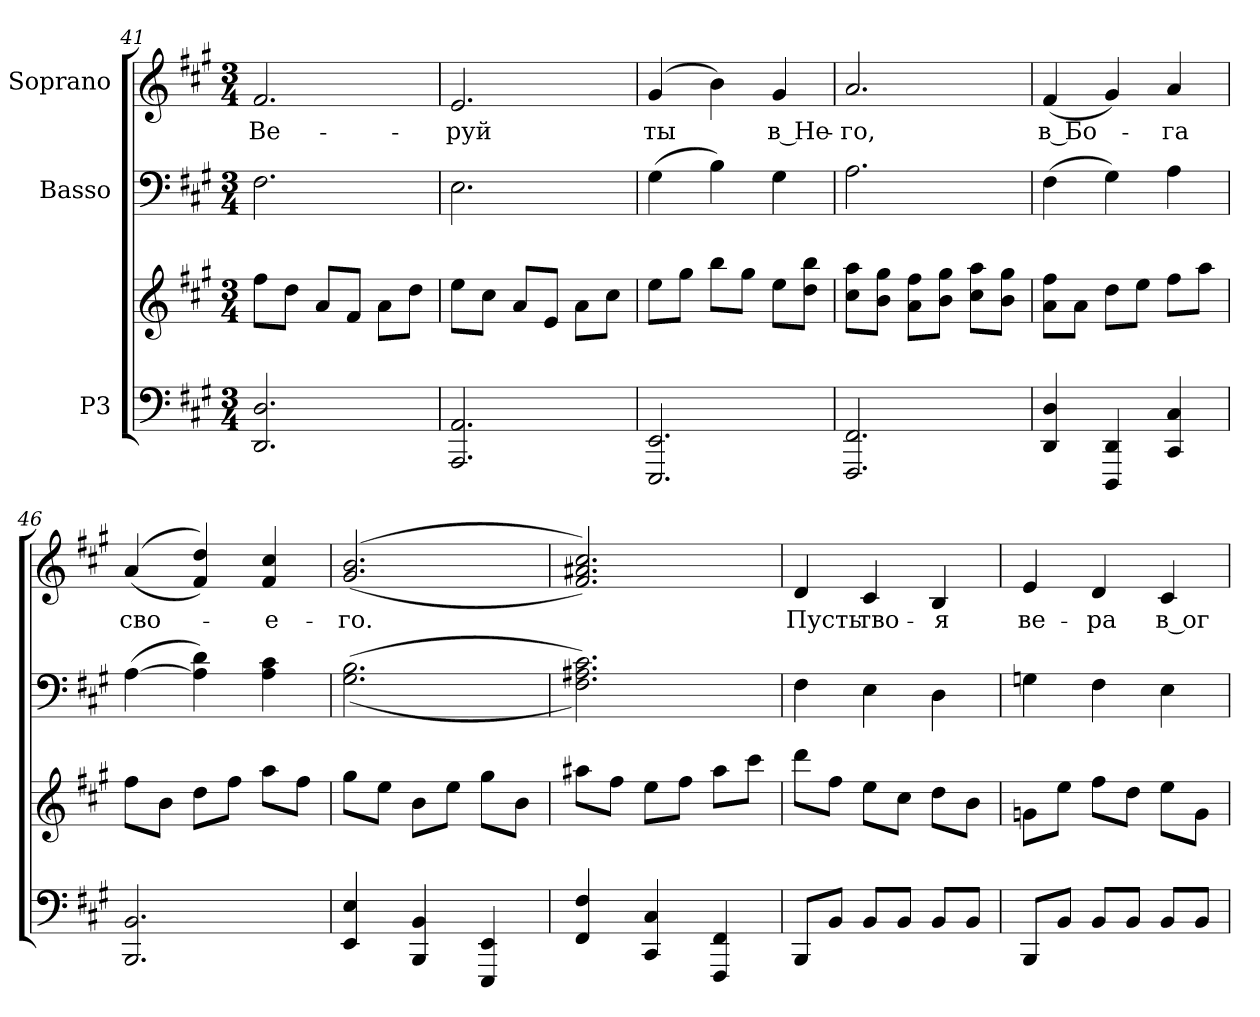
**kern	**kern	**kern	**kern	**text
*part3	*part3	*part2	*part1	*part1
*staff4	*staff3	*staff2	*staff1	*staff1
*I"P3	*	*I"Basso	*I"Soprano	*
*clefF4	*clefG2	*clefF4	*clefG2	*
*k[f#c#g#]	*k[f#c#g#]	*k[f#c#g#]	*k[f#c#g#]	*
*A:	*A:	*A:	*A:	*
*M3/4	*M3/4	*M3/4	*M3/4	*
=41	=41	=41	=41	=41
!	!	!	!	!LO:LY:b:color=#000000
2.DDi/ 2.Di	8ff#i\L	2.F#i\	2.f#i/	Ве-
.	8ddi\J	.	.	.
.	8ai/L	.	.	.
.	8f#i/J	.	.	.
.	8ai\L	.	.	.
.	8ddi\J	.	.	.
=42	=42	=42	=42	=42
!	!	!	!	!LO:LY:b:color=#000000
2.AAAi/ 2.AAi	8eei\L	2.Ei\	2.ei/	-руй
.	8cc#i\J	.	.	.
.	8ai/L	.	.	.
.	8ei/J	.	.	.
.	8ai\L	.	.	.
.	8cc#i\J	.	.	.
=43	=43	=43	=43	=43
!	!	!	!	!LO:LY:b:color=#000000
2.EEEi/ 2.EEi	8eei\L	(4G#i\	(4g#i/	ты
.	8gg#i\J	.	.	.
.	8bbi\L	4Bi\)	4bi\)	.
.	8gg#i\J	.	.	.
!	!	!	!	!LO:LY:b:color=#000000
.	8eei\L	4G#i\	4g#i/	в Не-
.	8ddi\ 8bbiJ	.	.	.
!!LO:LB:g=z
=44	=44	=44	=44	=44
!	!	!	!	!LO:LY:b:color=#000000
2.FFF#i/ 2.FF#i	8cc#i\ 8aaiL	2.Ai\	2.ai/	-го,
.	8bi\ 8gg#iJ	.	.	.
.	8ai\ 8ff#iL	.	.	.
.	8bi\ 8gg#iJ	.	.	.
.	8cc#i\ 8aaiL	.	.	.
.	8bi\ 8gg#iJ	.	.	.
=45	=45	=45	=45	=45
!	!	!	!	!LO:LY:b:color=#000000
4DDi/ 4Di	8ai\ 8ff#iL	(4F#i\	(4f#i/	в Бо-
.	8ai\J	.	.	.
4DDDi/ 4DDi	8ddi\L	4G#i\)	4g#i/)	.
.	8eei\J	.	.	.
!	!	!	!	!LO:LY:b:color=#000000
4CC#i/ 4C#i	8ff#i\L	4Ai\	4ai/	-га
.	8aai\J	.	.	.
=46	=46	=46	=46	=46
!	!	!	!	!LO:LY:b:color=#000000
2.BBBi/ 2.BBi	8ff#i\L	([<4Ai\	((4ai/	сво-
.	8bi\J	.	.	.
.	8ddi\L	4Ai\] 4di)	4f#i/ 4ddi))	.
.	8ff#i\J	.	.	.
!	!	!	!	!LO:LY:b:color=#000000
.	8aai\L	4Ai\ 4c#i	4f#i/ 4cc#i	-е-
.	8ff#i\J	.	.	.
=47	=47	=47	=47	=47
!	!	!	!	!LO:LY:b:color=#000000
4EEi/ 4Ei	8gg#i\L	((2.G#i\ 2.Bi	((2.g#i/ 2.bi	-го.
.	8eei\J	.	.	.
4BBBi/ 4BBi	8bi\L	.	.	.
.	8eei\J	.	.	.
4EEEi/ 4EEi	8gg#i\L	.	.	.
.	8bi\J	.	.	.
=48	=48	=48	=48	=48
4FF#i/ 4F#i	8aa#Xi\L	2.F#i\ 2.A#Xi 2.c#i))	2.f#i/ 2.a#Xi 2.cc#i))	.
.	8ff#i\J	.	.	.
4CC#i/ 4C#i	8eei\L	.	.	.
.	8ff#i\J	.	.	.
4FFF#i/ 4FF#i	8aa#i\L	.	.	.
.	8ccc#i\J	.	.	.
!!LO:PB:g=z
=49	=49	=49	=49	=49
!	!	!	!	!LO:LY:b:color=#000000
8BBBi/L	8dddi\L	4F#i\	4di/	Пусть
8BBi/J	8ff#i\J	.	.	.
!	!	!	!	!LO:LY:b:color=#000000
8BBi/L	8eei\L	4Ei\	4c#i/	тво-
8BBi/J	8cc#i\J	.	.	.
!	!	!	!	!LO:LY:b:color=#000000
8BBi/L	8ddi\L	4Di\	4Bi/	-я
8BBi/J	8bi\J	.	.	.
=50	=50	=50	=50	=50
!	!	!	!	!LO:LY:b:color=#000000
8BBBi/L	8gni\L	4Gni\	4ei/	ве-
8BBi/J	8eei\J	.	.	.
!	!	!	!	!LO:LY:b:color=#000000
8BBi/L	8ff#i\L	4F#i\	4di/	-ра
8BBi/J	8ddi\J	.	.	.
!	!	!	!	!LO:LY:b:color=#000000
8BBi/L	8eei\L	4Ei\	4c#i/	в ог-
8BBi/J	8gi\J	.	.	.
=	=	=	=	=
*-	*-	*-	*-	*-
